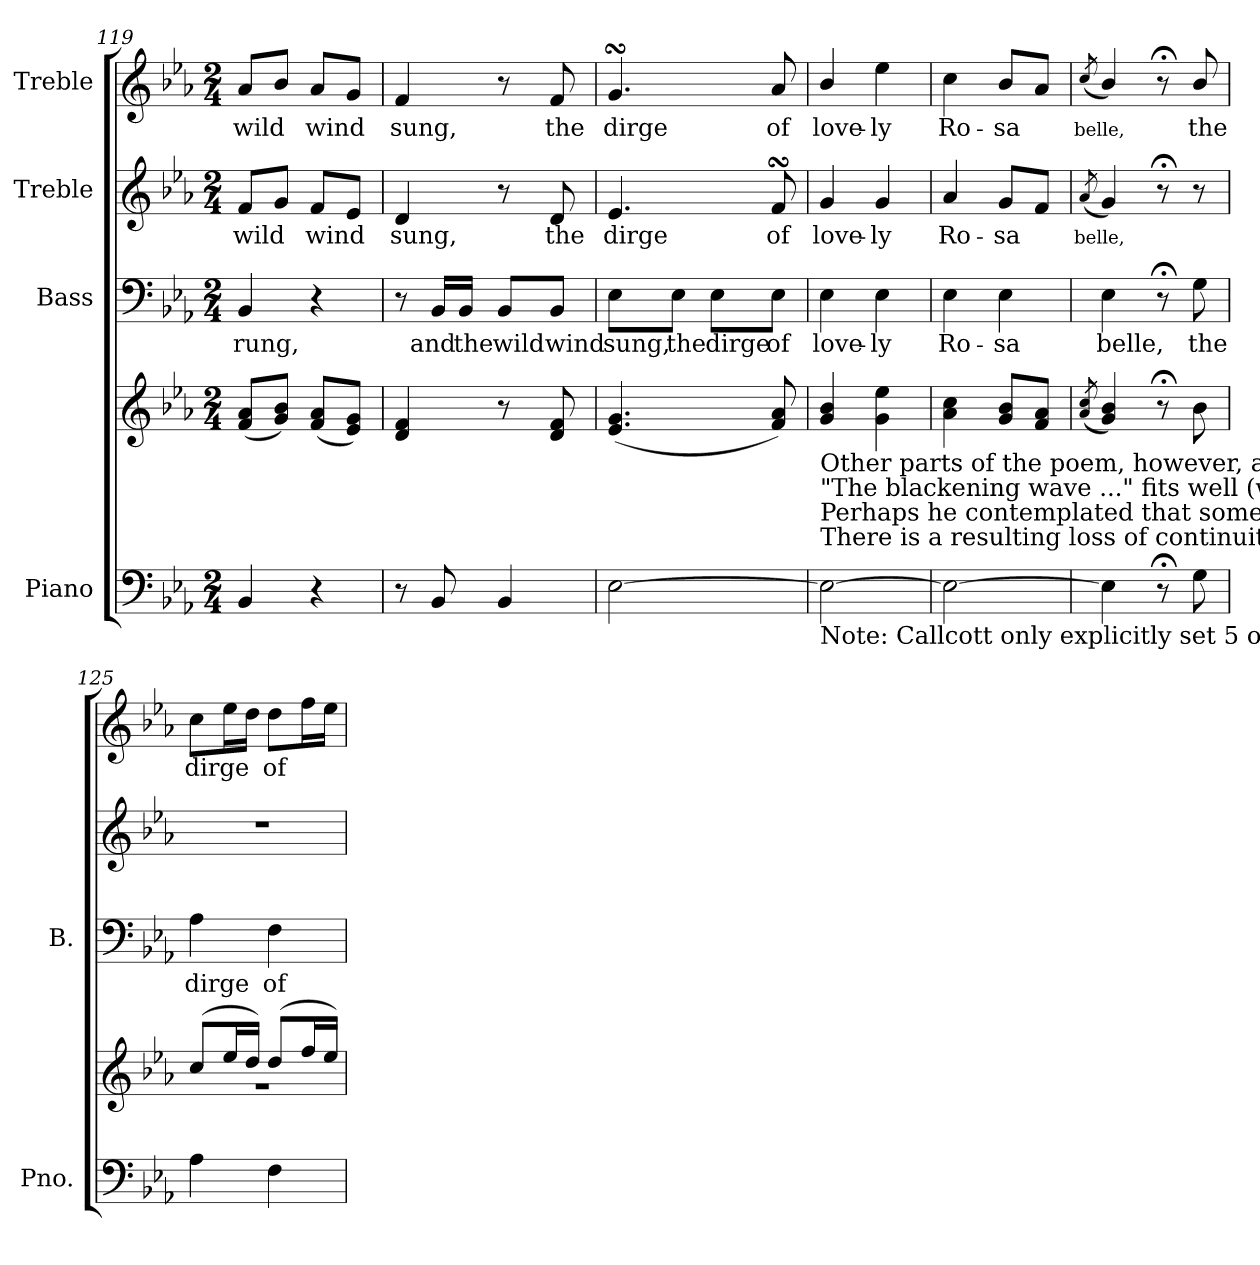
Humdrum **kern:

**kern	**kern	**kern	**text	**kern	**text	**kern	**text
*part4	*part4	*part3	*part3	*part2	*part2	*part1	*part1
*staff5	*staff4	*staff3	*staff3	*staff2	*staff2	*staff1	*staff1
*I"Piano	*	*I"Bass	*	*I"Treble	*	*I"Treble	*
*I'Pno.	*	*I'B.	*	*	*	*	*
*clefF4	*clefG2	*clefF4	*	*clefG2	*	*clefG2	*
*k[b-e-a-]	*k[b-e-a-]	*k[b-e-a-]	*	*k[b-e-a-]	*	*k[b-e-a-]	*
*E-:	*E-:	*E-:	*	*E-:	*	*E-:	*
*M2/4	*M2/4	*M2/4	*	*M2/4	*	*M2/4	*
=119	=119	=119	=119	=119	=119	=119	=119
!	!	!	!LO:LY:b:color=#000000	!	!	!	!
!	!	!	!	!	!LO:LY:b:color=#000000	!	!
!	!	!	!	!	!	!	!LO:LY:b:color=#000000
4BB-i/	(8fi/ 8a-iL	4BB-i/	rung,	8fi/L	wild	8a-i/L	wild
.	8gi/ 8b-iJ)	.	.	8gi/J	.	8b-i/J	.
!	!	!	!	!	!LO:LY:b:color=#000000	!	!
!	!	!	!	!	!	!	!LO:LY:b:color=#000000
4r	(8fi/ 8a-iL	4r	.	8fi/L	wind	8a-i/L	wind
.	8e-i/ 8giJ)	.	.	8e-i/J	.	8gi/J	.
=120	=120	=120	=120	=120	=120	=120	=120
!	!	!	!	!	!LO:LY:b:color=#000000	!	!
!	!	!	!	!	!	!	!LO:LY:b:color=#000000
8r	4di/ 4fi	8r	.	4di/	sung,	4fi/	sung,
!	!	!	!LO:LY:b:color=#000000	!	!	!	!
8BB-i/	.	16BB-i/LL	and	.	.	.	.
!	!	!	!LO:LY:b:color=#000000	!	!	!	!
.	.	16BB-i/JJ	the	.	.	.	.
!	!	!	!LO:LY:b:color=#000000	!	!	!	!
4BB-i/	8r	8BB-i/L	wild	8r	.	8r	.
!	!	!	!LO:LY:b:color=#000000	!	!	!	!
!	!	!	!	!	!LO:LY:b:color=#000000	!	!
!	!	!	!	!	!	!	!LO:LY:b:color=#000000
.	8di/ 8fi	8BB-i/J	wind	8di/	the	8fi/	the
=121	=121	=121	=121	=121	=121	=121	=121
!	!	!	!LO:LY:b:color=#000000	!	!	!	!
!	!	!	!	!	!LO:LY:b:color=#000000	!	!
!	!	!	!	!	!	!	!LO:LY:b:color=#000000
[2E-i\	(4.e-i/ 4.gi	8E-i\L	sung,	4.e-i/	dirge	4.gsSsSi/	dirge
!	!	!	!LO:LY:b:color=#000000	!	!	!	!
.	.	8E-i\J	the	.	.	.	.
!	!	!	!LO:LY:b:color=#000000	!	!	!	!
.	.	8E-i\L	dirge	.	.	.	.
!	!	!	!LO:LY:b:color=#000000	!	!	!	!
!	!	!	!	!	!LO:LY:b:color=#000000	!	!
!	!	!	!	!	!	!	!LO:LY:b:color=#000000
.	8fi/ 8a-i)	8E-i\J	of	8fsSSSi/	of	8a-i/	of
!!LO:LB:g=z
=122	=122	=122	=122	=122	=122	=122	=122
!	!	!	!LO:LY:b:color=#000000	!	!	!	!
!	!	!	!	!	!LO:LY:b:color=#000000	!	!
!LO:TX:b:t=Note&colon; Callcott only explicitly set 5 of the 13 stanzas of Scott’s poem to his music.	!	!	!	!	!	!	!
!LO:TX:t=There is a resulting loss of continuity and of the thread of the poem.	!	!	!	!	!	!	!
!LO:TX:t=Perhaps he contemplated that some or all of the other stanzas might be sung by way of repeats. The third stanza,	!	!	!	!	!	!	!
!LO:TX:t="The blackening wave ..." fits well (with minor alteration to the text) within bars 22 to 46.	!	!	!	!	!	!	!
!LO:TX:t=Other parts of the poem, however, are less easy to set to the music.	!	!	!	!	!	!	!
!	!	!	!	!	!	!	!LO:LY:b:color=#000000
2E-i\_	4gi/ 4b-i	4E-i\	love-	4gi/	love-	4b-i/	love-
!	!	!	!LO:LY:b:color=#000000	!	!	!	!
!	!	!	!	!	!LO:LY:b:color=#000000	!	!
!	!	!	!	!	!	!	!LO:LY:b:color=#000000
.	4gi\ 4ee-i	4E-i\	-ly	4gi/	-ly	4ee-i\	-ly
=123	=123	=123	=123	=123	=123	=123	=123
!	!	!	!LO:LY:b:color=#000000	!	!	!	!
!	!	!	!	!	!LO:LY:b:color=#000000	!	!
!	!	!	!	!	!	!	!LO:LY:b:color=#000000
2E-i\_	4a-i\ 4cci	4E-i\	Ro-	4a-i/	Ro-	4cci\	Ro-
!	!	!	!LO:LY:b:color=#000000	!	!	!	!
!	!	!	!	!	!LO:LY:b:color=#000000	!	!
!	!	!	!	!	!	!	!LO:LY:b:color=#000000
.	8gi/ 8b-iL	4E-i\	-sa	8gi/L	-sa	8b-i/L	-sa
.	8fi/ 8a-iJ	.	.	8fi/J	.	8a-i/J	.
=124	=124	=124	=124	=124	=124	=124	=124
!	!	!	!	!	!	!	!LO:LY:b:color=#000000
!	!	!	!	!	!LO:LY:b:color=#000000	!	!
.	(8qa-i/ 8qcci	.	.	(8qa-i/	belle,	(8qcci/	belle,
!	!	!	!LO:LY:b:color=#000000	!	!	!	!
4E-i\]	4gi/ 4b-i)	4E-i\	belle,	4gi/)	.	4b-i/)	.
8r;	8r;	8r;	.	8r;	.	8r;	.
!	!	!	!LO:LY:b:color=#000000	!	!	!	!
!	!	!	!	!	!	!	!LO:LY:b:color=#000000
8Gi\	8b-i\	8Gi\	the	8r	.	8b-i/	the
=125	=125	=125	=125	=125	=125	=125	=125
*	*^	*	*	*	*	*	*
!	!	!LO:N:vis=1	!	!	!	!	!	!
!	!	!	!	!LO:LY:b:color=#000000	!LO:N:vis=1	!	!	!
!	!	!	!	!	!	!	!	!LO:LY:b:color=#000000
4A-i\	(8cci/L	2r	4A-i\	dirge	2r	.	8cci\L	dirge
.	16ee-i/L	.	.	.	.	.	16ee-i\L	.
.	16ddi/JJ)	.	.	.	.	.	16ddi\JJ	.
!	!	!	!	!LO:LY:b:color=#000000	!	!	!	!
!	!	!	!	!	!	!	!	!LO:LY:b:color=#000000
4Fi\	(8ddi/L	.	4Fi\	of	.	.	8ddi\L	of
.	16ffi/L	.	.	.	.	.	16ffi\L	.
.	16ee-i/JJ)	.	.	.	.	.	16ee-i\JJ	.
*	*v	*v	*	*	*	*	*	*
=	=	=	=	=	=	=	=
*-	*-	*-	*-	*-	*-	*-	*-
